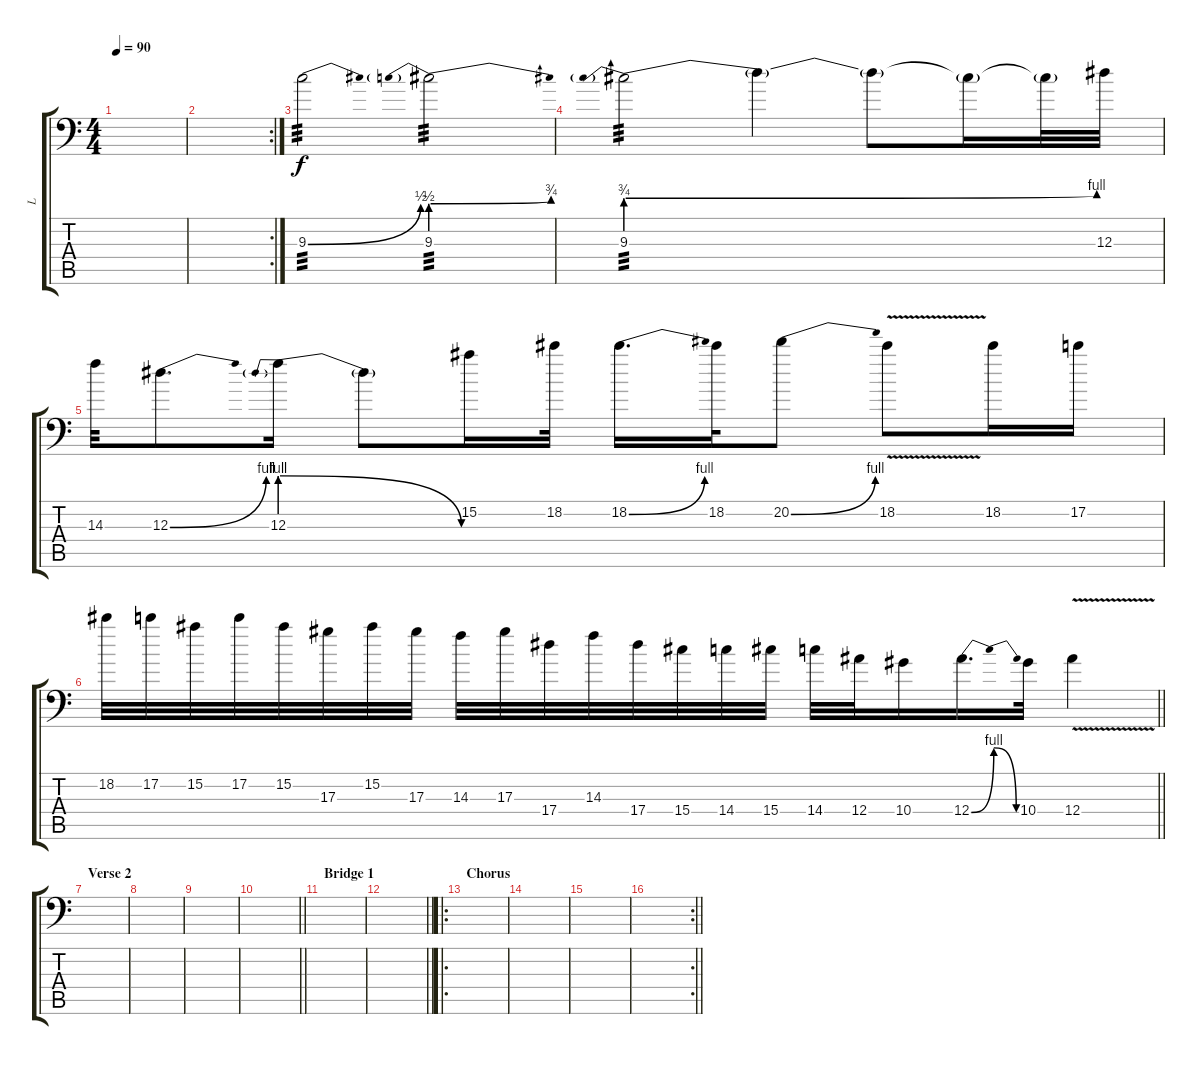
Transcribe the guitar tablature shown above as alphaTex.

\track ("L" "L") {instrument distortionguitar}
\staff {score tabs}
\tuning (C4 G3 Eb3 Bb2 F2 Bb1) {hide}
\ts (4 4)
\tempo 90
\clef f4
\ks c
|
\rc 2
|
9.3{be (bend 0 0 60 2)}.2{tp 3} 9.3{be (prebendbend 0 2 60 3)}.2{tp 3} |
9.3{be (prebendbend 0 3 60 4)}.2{tp 3} 9.3{t}.4 9.3{t}.8 9.3{t}.16 9.3{t}.32 12.3.32 |
14.3.32 12.3{be (bend 0 0 60 4)}.8{d} 12.3{be (prebendrelease 0 4 60 0)}.16 12.3{t}.8 15.2.16 18.2.32 18.2{be (bend 0 0 60 4)}.16{d} 18.2.32 20.2{be (bend 0 0 60 4)}.8 18.2{v}.8 18.2.16 17.2.16 |
\barLineRight lightlight
18.2.32 17.2.32 15.2.32 17.2.32 15.2.32 17.3.32 15.2.32 17.3.32 14.3.32 17.3.32 17.4.32 14.3.32 17.4.32 15.4.32 14.4.32 15.4.32 14.4.32 12.4.32 10.4.16 12.4{be (bendrelease 0 0 30 4 30 4 60 0)}.16{d} 10.4.32 12.4{v}.4 |
\section ("" "Verse 2")
|
|
|
\barLineRight lightlight
|
\section ("" "Bridge 1")
|
\barLineRight lightlight
|
\ro
\section ("" "Chorus")
|
|
|
\rc 2
\barLineRight lightlight
